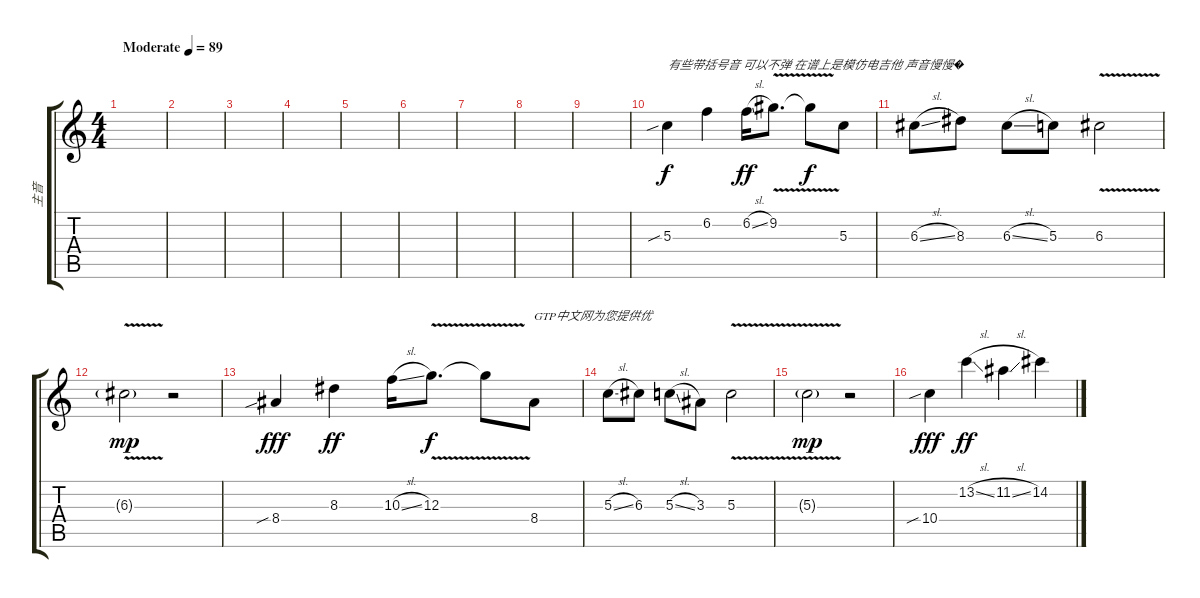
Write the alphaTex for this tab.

\track ("主音" "主音") {instrument overdrivenguitar}
\staff {score tabs}
\tuning (E4 B3 G3 D3 A2 E2) {hide}
\ts (4 4)
\tempo (89 "Moderate")
\clef g2
\ks c
|
|
|
|
|
|
|
|
|
5.3{sib}.4{txt "有些带括号音 可以不弹 在谱上是模仿电吉他 声音慢慢�"} 6.2.4 6.2{sl}.16{dy ff} 9.2{v}.8{d} 9.2{t}.8{dy f} 5.3.8 |
6.3{sl}.8 8.3.8 6.3{sl}.8 5.3.8 6.3{v}.2 |
6.3{v g}.2{dy mp} r.2 |
8.4{sib}.4{dy fff} 8.3.4{dy ff} 10.3{sl}.16 12.3{v}.8{d dy f} 12.3{t}.8 8.4.8{txt "GTP中文网为您提供优"} |
5.3{sl}.8 6.3.8 5.3{sl}.8 3.3.8 5.3{v}.2 |
5.3{v g}.2{dy mp} r.2 |
10.4{sib}.4{dy fff} 13.2{sl}.4{dy ff} 11.2{sl}.4 14.2.4
